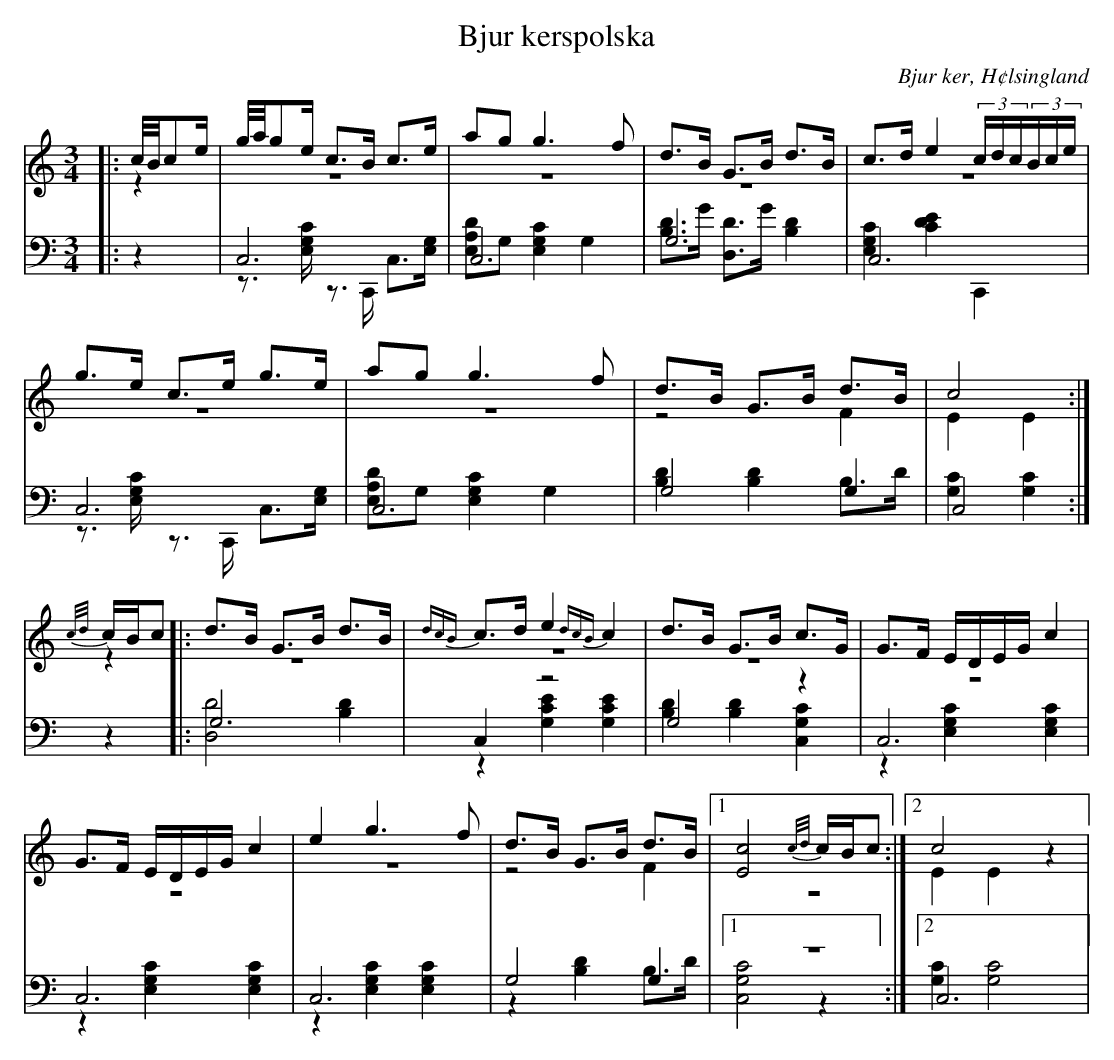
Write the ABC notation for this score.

X:1
T: Bjur kerspolska
O: Bjur ker, H¢lsingland
M: 3/4
L: 1/8
K: C
V:1
V:2 merge
V:3
V:4 merge
V:1
|:c//B//ce/|g//a//ge/ c>B c>e|ag g3 f|d>B G>B d>B|c>d e2 (3c/d/c/(3B/c/e/|
g>e c>e g>e|ag g3 f|d>B G>B d>B|c4:|
{c/d/}c/B/c |:d>B G>B d>B|{dcB}c>d e2 {dcB}c2|d>B G>B c>G|G>F E/D/E/G/ c2|
G>F E/D/E/G/ c2|e2 g3 f|d>B G>B d>B|1 [E4c4] {c/d/}c/B/c:|2 c4 z2|
V:2
|:z2|z6|z6|z6|z6|
z6|z6|z4 F2|E2 E2:|
z2|:z6|z6|z6|z6|
 z6|z6|z4 F2|1 z6:|2 E2 E2 z2|
V:3 clef=bass
|:z2|C,6|C,6|G,6|C,6|
C,6|C,6|G,4 G,2|C,4:|
z2|:G,6|C,2 z4|G,4 z2|C,6|
 C,6|C,6|G,4 G,2|1 z6:|2 C,6|
V:4 clef=bass
|:z2|z>[E,G,C] z>C,, C,>[E,G,]|[E,A,D]G, [E,2G,2C2] G,2|[B,D]>G [D,D]>G [B,2D2]|[E,2G,2C2] [D2E2C2] C,,2|
z>[E,G,C] z>C,, C,>[E,G,]|[E,A,D]G, [E,2G,2C2] G,2|[B,2D2] [B,2D2] B,>D|[G,2C2][G,2C2]:|
z2|:[D,4D4] [B,2D2]|z2 [G,2C2E2] [G,2C2E2]|[B,2D2][B,2D2] [C,2G,2C2]|z2 [E,2G,2C2] [E,2G,2C2]|
z2 [E,2G,2C2] [E,2G,2C2]|z2 [E,2G,2C2] [E,2G,2C2]|z2 [B,2D2] B,>D|1 [C,4G,4C4] z2:|2 [G,2C2] [G,4C4]|
